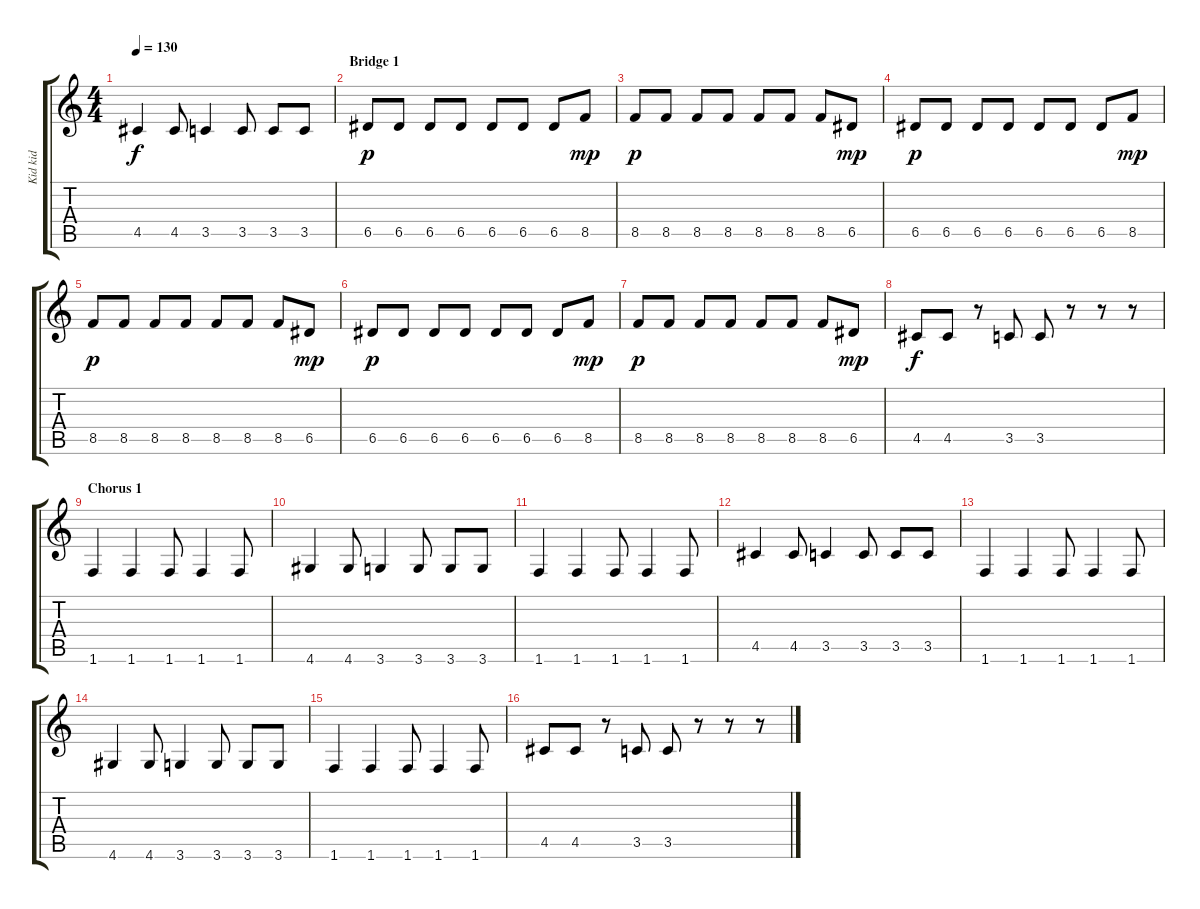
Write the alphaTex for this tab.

\track ("Kid kid" "Kid kid") {instrument electricbassfinger}
\staff {score tabs}
\tuning (E4 B3 G3 D3 A2 E2) {hide}
\ts (4 4)
\tempo 130
\clef g2
\ks c
4.5.4{dy f} 4.5.8 3.5.4 3.5.8 3.5.8 3.5.8 |
\section ("" "Bridge 1")
6.5.8{dy p} 6.5.8 6.5.8 6.5.8 6.5.8 6.5.8 6.5.8 8.5.8{dy mp} |
8.5.8{dy p} 8.5.8 8.5.8 8.5.8 8.5.8 8.5.8 8.5.8 6.5.8{dy mp} |
6.5.8{dy p} 6.5.8 6.5.8 6.5.8 6.5.8 6.5.8 6.5.8 8.5.8{dy mp} |
8.5.8{dy p} 8.5.8 8.5.8 8.5.8 8.5.8 8.5.8 8.5.8 6.5.8{dy mp} |
6.5.8{dy p} 6.5.8 6.5.8 6.5.8 6.5.8 6.5.8 6.5.8 8.5.8{dy mp} |
8.5.8{dy p} 8.5.8 8.5.8 8.5.8 8.5.8 8.5.8 8.5.8 6.5.8{dy mp} |
4.5.8{dy f} 4.5.8 r.8 3.5.8 3.5.8 r.8 r.8 r.8 |
\section ("" "Chorus 1")
1.6.4 1.6.4 1.6.8 1.6.4 1.6.8 |
4.6.4 4.6.8 3.6.4 3.6.8 3.6.8 3.6.8 |
1.6.4 1.6.4 1.6.8 1.6.4 1.6.8 |
4.5.4 4.5.8 3.5.4 3.5.8 3.5.8 3.5.8 |
1.6.4 1.6.4 1.6.8 1.6.4 1.6.8 |
4.6.4 4.6.8 3.6.4 3.6.8 3.6.8 3.6.8 |
1.6.4 1.6.4 1.6.8 1.6.4 1.6.8 |
4.5.8 4.5.8 r.8 3.5.8 3.5.8 r.8 r.8 r.8
